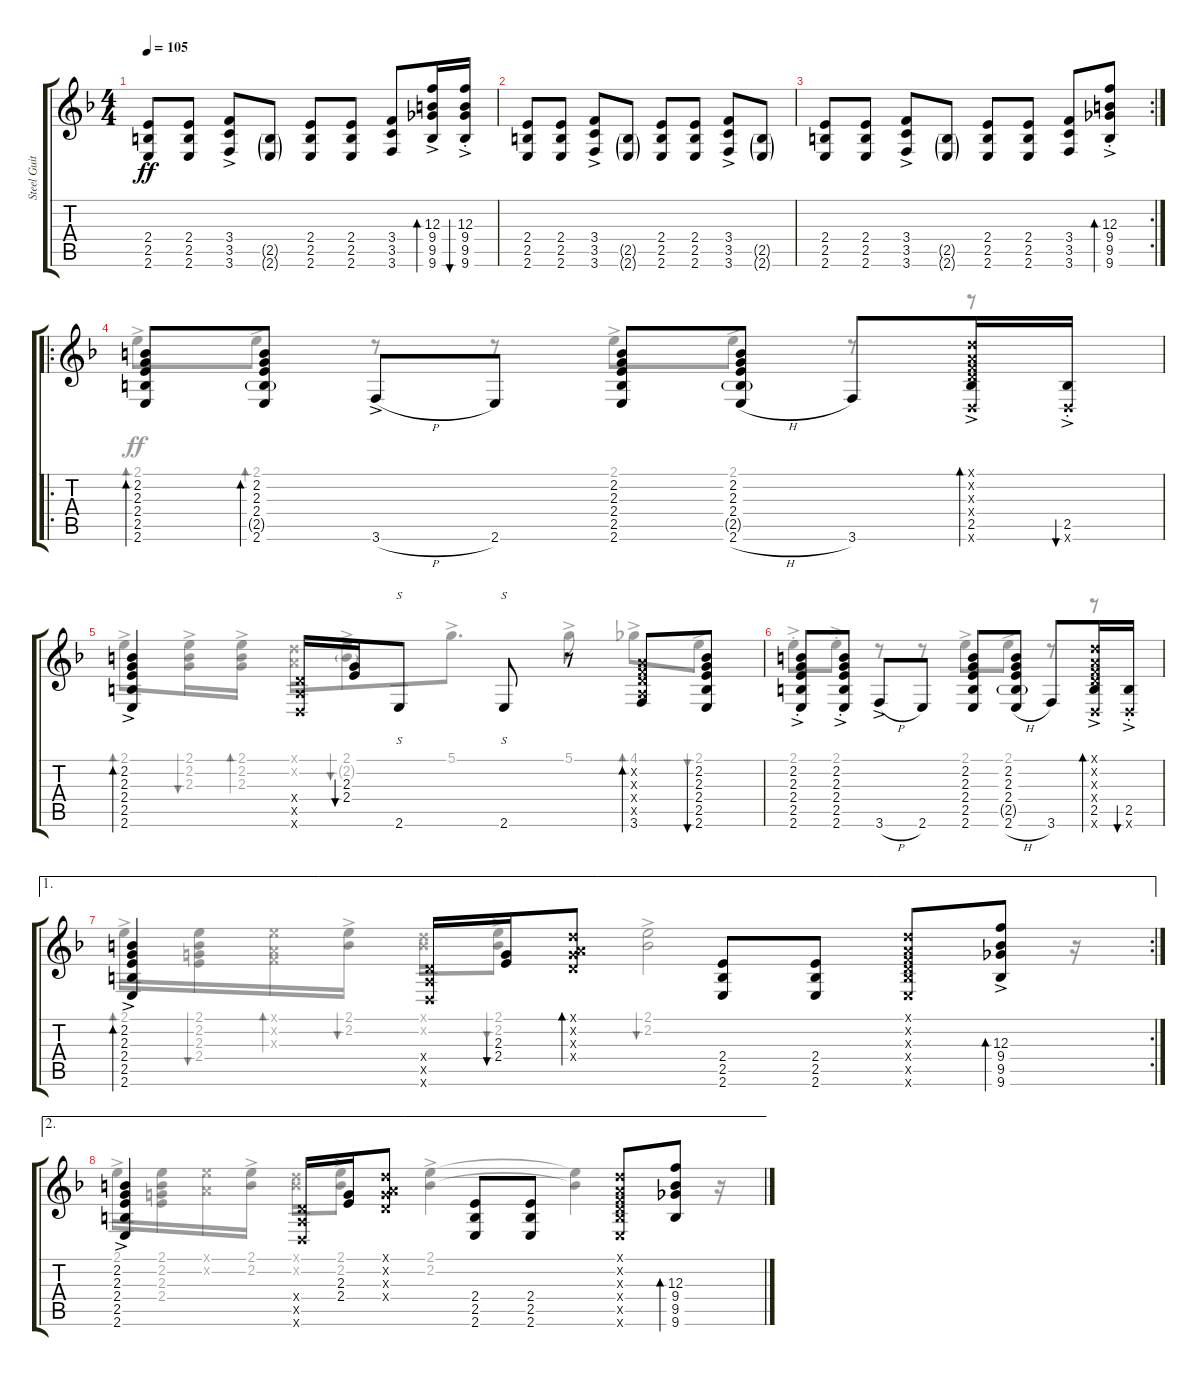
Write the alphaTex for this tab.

\track ("Steel Guitar" "Steel Guit") {instrument acousticguitarsteel}
\staff {score tabs}
\tuning (D4 A3 F3 D3 A2 D2) {hide}
\voice
\ts (4 4)
\tempo 105
\clef g2
\ks dminor
(2.4 2.5 2.6).8{dy ff} (2.4 2.5 2.6).8 (3.4 3.5{ac} 3.6{ac}).8 (2.5{g} 2.6{g}).8 (2.4 2.5 2.6).8 (2.4 2.5 2.6).8 (3.4 3.5 3.6).8 (12.3{ac} 9.4{ac} 9.5{ac} 9.6{ac}).16{bd 30} (12.3{ac st} 9.4{ac st} 9.5{ac st} 9.6{ac st}).16{bu 30} |
(2.4 2.5 2.6).8 (2.4 2.5 2.6).8 (3.4 3.5{ac} 3.6{ac}).8 (2.5{g} 2.6{g}).8 (2.4 2.5 2.6).8 (2.4 2.5 2.6).8 (3.4 3.5{ac} 3.6{ac}).8 (2.5{g} 2.6{g}).8 |
\rc 2
(2.4 2.5 2.6).8 (2.4 2.5 2.6).8 (3.4 3.5{ac} 3.6{ac}).8 (2.5{g} 2.6{g}).8 (2.4 2.5 2.6).8 (2.4 2.5 2.6).8 (3.4 3.5 3.6).8 (12.3{ac st} 9.4{ac st} 9.5{ac st} 9.6{ac st}).8{bd 30} |
\ro
(2.2 2.3 2.4 2.5 2.6).8{bd 30} (2.2 2.3 2.4 2.5{g} 2.6).8{bd 30} 3.6{h ac}.8 2.6.8 (2.2 2.3 2.4 2.5 2.6).8 (2.2 2.3 2.4 2.5{g} 2.6{h}).8 3.6.8 (0.1{x} 0.2{x} 0.3{x} 0.4{x} 2.5{ac} 0.6{x}).16{bd 30} (2.5{ac st} 0.6{x}).16{bu 30} |
(2.2 2.3 2.4 2.5 2.6{ac}).4{bd 30} (0.4{x} 0.5{x} 0.6{x}).16 (2.3 2.4).16{bu 30} 2.6.8{s} 2.6.8{s} r.8 (0.2{x} 0.3{x} 0.4{x} 0.5{x} 3.6).8{bd 30} (2.2 2.3 2.4 2.5 2.6).8{bu 30} |
(2.2{ac st} 2.3{ac st} 2.4{ac st} 2.5{ac st} 2.6{ac st}).8 (2.2{ac st} 2.3{ac st} 2.4{ac st} 2.5{ac st} 2.6{ac st}).8 3.6{h ac}.8 2.6.8 (2.2 2.3 2.4 2.5 2.6).8 (2.2 2.3 2.4 2.5{g} 2.6{h}).8 3.6.8 (0.1{x} 0.2{x} 0.3{x} 0.4{x} 2.5{ac} 0.6{x}).16{bd 30} (2.5{ac st} 0.6{x}).16{bu 30} |
\ae 1
\rc 2
(2.2 2.3 2.4 2.5 2.6{ac}).4{bd 30} (0.4{x} 0.5{x} 0.6{x}).16 (2.3 2.4).16{bu 30} (0.1{x} 0.2{x} 2.3{x} 0.4{x}).8{bd 30} (2.4 2.5 2.6).8 (2.4 2.5 2.6).8 (0.1{x} 0.2{x} 0.3{x} 0.4{x} 2.5{x} 2.6{x}).8 (12.3{ac} 9.4{ac} 9.5{ac} 9.6{ac}).8{bd 30} |
\ae 2
(2.2 2.3 2.4 2.5 2.6{ac}).4 (0.4{x} 0.5{x} 0.6{x}).16 (2.3 2.4).16 (0.1{x} 0.2{x} 2.3{x} 0.4{x}).8 (2.4 2.5 2.6).8 (2.4 2.5 2.6).8 (0.1{x} 0.2{x} 0.3{x} 0.4{x} 2.5{x} 2.6{x}).8 (12.3 9.4 9.5 9.6).8{bd 30}
\voice
\clef g2
\ottava regular
\simile none
\ks dminor
|
|
|
2.1{ac}.8{bd 30} 2.1{ac}.8{bd 30} r.8 r.8 2.1{ac}.8 2.1{ac}.8 r.8 r.8 |
2.1{ac}.8{bd 30} (2.1{ac} 2.2 2.3).16{bu 30 dy ff} (2.1{ac} 2.2 2.3).16{bd 30} (0.1{x} 0.2{x}).16 (2.1{ac} 2.2{g}).8{bu 30} 5.1{ac}.8{d} 5.1{ac}.8 4.1{ac}.8{bd 30} 2.1{ac}.8{bu 30} |
2.1{ac st}.8 2.1{ac st}.8 r.8 r.8 2.1{ac}.8 2.1{ac}.8 r.8 r.8 |
2.1{ac}.16{bd 30} (2.1 2.2 2.3 2.4).16{bu 30} (2.1{x} 0.2{x} 0.3{x}).16{bd 30} (2.1{ac} 2.2).16{bu 30} (0.1{x} 2.2{x}).16 (2.1{ac} 2.2).8{bu 30} (2.1{ac} 2.2).2{bu 30} r.16 |
2.1{ac}.16 (2.1 2.2 2.3 2.4).16 (2.1{x} 0.2{x}).16 (2.1{ac} 2.2).16 (0.1{x} 2.2{x}).16 (2.1{ac} 2.2).8 (2.1{ac} 2.2).4 (2.1{t} 2.2{t}).4 r.16
